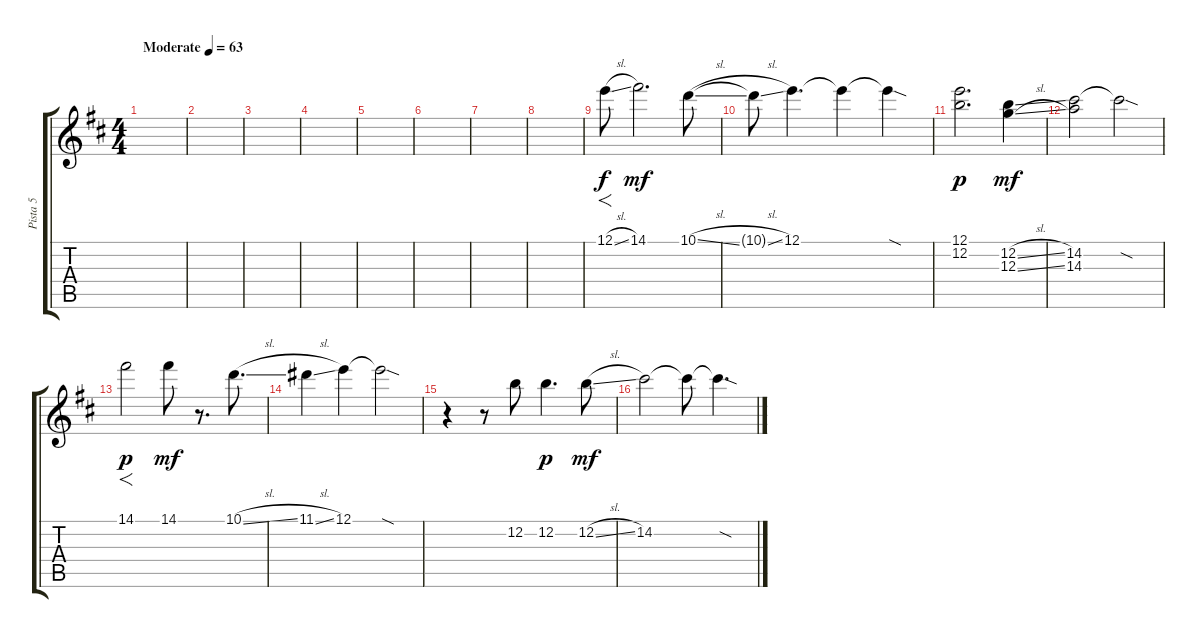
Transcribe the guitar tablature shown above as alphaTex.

\track ("Pista 5" "Pista 5") {mute instrument electricguitarjazz}
\staff {score tabs}
\tuning (E4 B3 G3 D3 A2 E2) {hide}
\ts (4 4)
\tempo (63 "Moderate")
\clef g2
\ks d
|
|
|
|
|
|
|
|
12.1{sl}.8{f} 14.1.2{d dy mf} 10.1{sl}.8 |
10.1{sl t}.8 12.1.4{d} 12.1{t}.4 12.1{sod t}.4 |
(12.1 12.2).2{d dy p} (12.2{sl} 12.3{sl}).4{dy mf} |
(14.2 14.3).2 14.2{sod t}.2 |
14.1.2{f dy p} 14.1.8{dy mf} r.8{d} 10.1{sl}.8{d} |
11.1{sl}.4 12.1.4 12.1{sod t}.2 |
r.4 r.8 12.2.8 12.2.4{d dy p} 12.2{sl}.8{dy mf} |
14.2.2 14.2{t}.8 14.2{sod t}.4{d}
